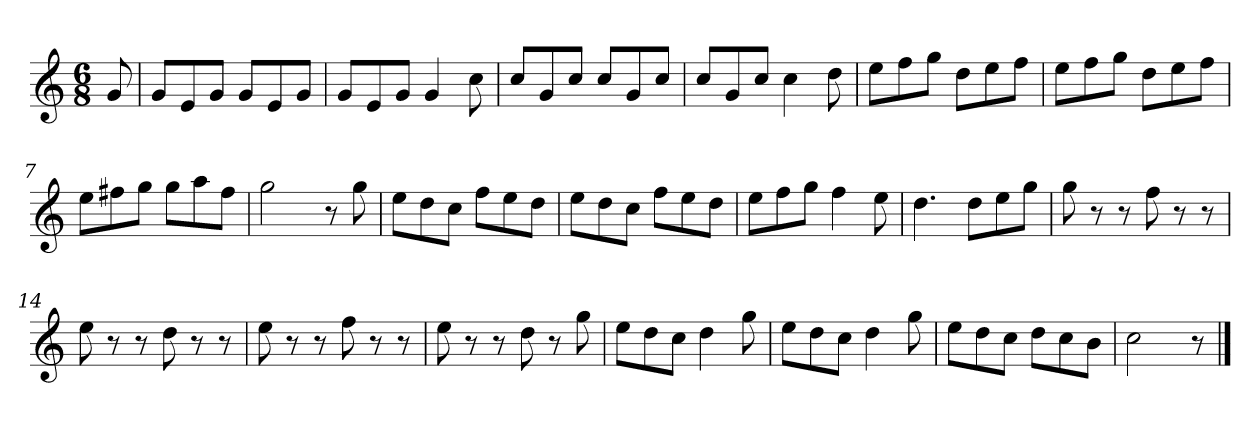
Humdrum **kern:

**kern
*part1
*staff1
*k[]
*M6/8
*MM120
=
8g
=1
8gL
8e
8gJ
8gL
8e
8gJ
=2
8gL
8e
8gJ
4g
8cc
=3
8ccL
8g
8ccJ
8ccL
8g
8ccJ
=4
8ccL
8g
8ccJ
4cc
8dd
=5
8eeL
8ff
8ggJ
8ddL
8ee
8ffJ
=6
8eeL
8ff
8ggJ
8ddL
8ee
8ffJ
=7
8eeL
8ff#X
8ggJ
8ggL
8aa
8ff#J
=8
2gg
8r
8gg
=9
8eeL
8dd
8ccJ
8ffL
8ee
8ddJ
=10
8eeL
8dd
8ccJ
8ffL
8ee
8ddJ
=11
8eeL
8ff
8ggJ
4ff
8ee
=12
4.dd
8ddL
8ee
8ggJ
=13
8gg
8r
8r
8ff
8r
8r
=14
8ee
8r
8r
8dd
8r
8r
=15
8ee
8r
8r
8ff
8r
8r
=16
8ee
8r
8r
8dd
8r
8gg
=17
8eeL
8dd
8ccJ
4dd
8gg
=18
8eeL
8dd
8ccJ
4dd
8gg
=19
8eeL
8dd
8ccJ
8ddL
8cc
8bJ
=20
2cc
8r
==
*-
